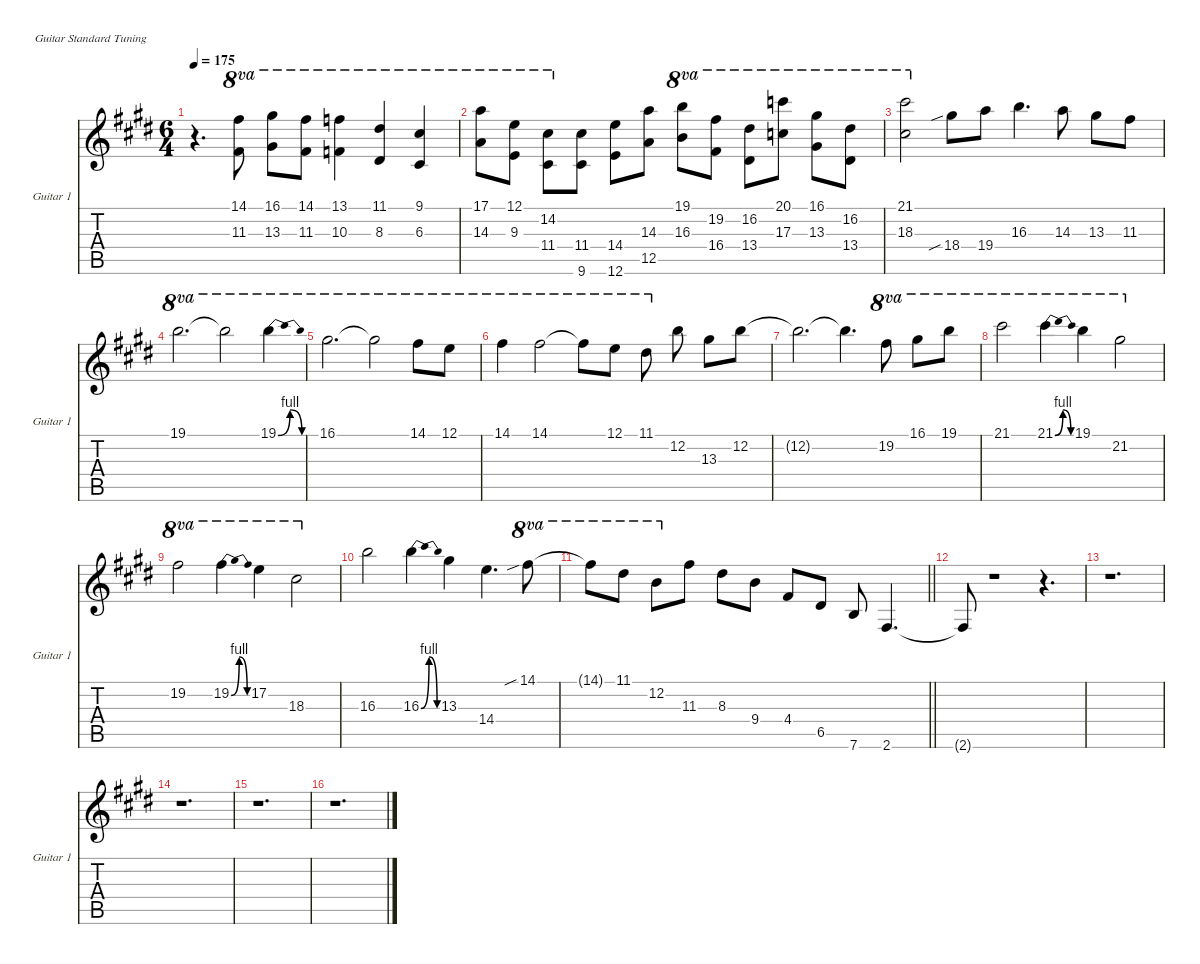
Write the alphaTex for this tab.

\defaultSystemsLayout 4
\hideDynamics
\bracketExtendMode nobrackets
\useSystemSignSeparator
\singleTrackTrackNamePolicy allsystems
\multiTrackTrackNamePolicy allsystems
\firstSystemTrackNameMode fullname
\otherSystemsTrackNameMode fullname
\firstSystemTrackNameOrientation horizontal
\otherSystemsTrackNameOrientation horizontal
\track ("Guitar 1" "n.guit.") {instrument acousticguitarnylon}
\staff {score tabs}
\tuning (E4 B3 G3 D3 A2 E2)
\ts (6 4)
\tempo 175
\clef g2
\ks e
r.4{d dy f beam Down} (14.1{acc #} 11.3{acc #}).8{ot 8va beam Down} (16.1{acc #} 13.3{acc #}).8{ot 8va beam Down} (14.1{acc #} 11.3{acc #}).8{ot 8va beam Down} (13.1{acc forcenatural} 10.3{acc forcenatural}).4{ot 8va beam Down} (11.1{acc #} 8.3{acc #}).4{ot 8va beam Up} (9.1{acc #} 6.3{acc #}).4{ot 8va beam Up} |
(17.1{acc forcenatural} 14.3{acc forcenatural}).8{ot 8va beam Down} (12.1{acc forcenatural} 9.3{acc forcenatural}).8{ot 8va beam Down} (14.2{acc #} 11.4{acc #}).8{ot 8va beam Down} (11.4{acc #} 9.6{acc #}).8{beam Down} (14.4{acc forcenatural} 12.6{acc forcenatural}).8{beam Down} (14.3{acc forcenatural} 12.5{acc forcenatural}).8{beam Down} (19.1{acc forcenatural} 16.3{acc forcenatural}).8{ot 8va beam Down} (19.2{acc #} 16.4{acc #}).8{ot 8va beam Down} (16.2{acc #} 13.4{acc #}).8{ot 8va beam Down} (20.1{acc forcenatural} 17.3{acc forcenatural}).8{ot 8va beam Down} (16.1{acc #} 13.3{acc #}).8{ot 8va beam Down} (16.2{acc #} 13.4{acc #}).8{ot 8va beam Down} |
(21.1{acc #} 18.3{acc #}).2{ot 8va beam Down} 18.4{sib acc #}.8{beam Down} 19.4{acc forcenatural}.8{beam Down} 16.3{acc forcenatural}.4{d beam Down} 14.3{acc forcenatural}.8{beam Down} 13.3{acc #}.8{beam Down} 11.3{acc #}.8{beam Down} |
19.1{acc forcenatural}.2{d ot 8va beam Down} 19.1{t acc forcenatural}.2{ot 8va beam Down} 19.1{be (bendrelease 0 0 9.999999599999999 4 19.999999199999998 4 30 0) acc forcenatural}.4{ot 8va beam Down} |
16.1{acc #}.2{d ot 8va beam Down} 16.1{t acc #}.2{ot 8va beam Down} 14.1{acc #}.8{ot 8va beam Down} 12.1{acc forcenatural}.8{ot 8va beam Down} |
14.1{acc #}.4{ot 8va beam Down} 14.1{acc #}.2{ot 8va beam Down} 14.1{t acc #}.8{ot 8va beam Down} 12.1{acc forcenatural}.8{ot 8va beam Down} 11.1{acc #}.8{ot 8va beam Down beam split} 12.2{acc forcenatural}.8{beam Down} 13.3{acc #}.8{beam Down} 12.2{acc forcenatural}.8{beam Down} |
12.2{t acc forcenatural}.2{d beam Down} 12.2{t acc forcenatural}.4{d beam Down} 19.2{acc #}.8{ot 8va beam Down} 16.1{acc #}.8{ot 8va beam Down} 19.1{acc forcenatural}.8{ot 8va beam Down} |
21.1{acc #}.2{ot 8va beam Down} 21.1{be (bendrelease 0 0 9.999999599999999 4 19.999999199999998 4 30 0) acc #}.4{ot 8va beam Down} 19.1{acc forcenatural}.4{ot 8va beam Down} 21.2{acc #}.2{ot 8va beam Down} |
19.2{acc #}.2{ot 8va beam Down} 19.2{be (bendrelease 0 0 9.999999599999999 4 19.999999199999998 4 30 0) acc #}.4{ot 8va beam Down} 17.2{acc forcenatural}.4{ot 8va beam Down} 18.3{acc #}.2{ot 8va beam Down} |
16.3{acc forcenatural}.2{beam Down} 16.3{be (bendrelease 0 0 9.999999599999999 4 19.999999199999998 4 30 0) acc forcenatural}.4{beam Down} 13.3{acc #}.4{beam Down} 14.4{acc forcenatural}.4{d beam Down} 14.1{sib acc #}.8{ot 8va beam Down} |
\barLineRight lightlight
14.1{t acc #}.8{ot 8va beam Down} 11.1{acc #}.8{ot 8va beam Down} 12.2{acc forcenatural}.8{ot 8va beam Down} 11.3{acc #}.8{beam Down} 8.3{acc #}.8{beam Down} 9.4{acc forcenatural}.8{beam Down} 4.4{acc #}.8{beam Up} 6.5{acc #}.8{beam Up} 7.6{acc forcenatural}.8{beam Up} 2.6{acc #}.4{d beam Up} |
2.6{t acc #}.8{beam Up} r.1{beam Down} r.4{d beam Down} |
r.1{d beam Down} |
r.1{d beam Down} |
r.1{d beam Down} |
r.1{d beam Down}
